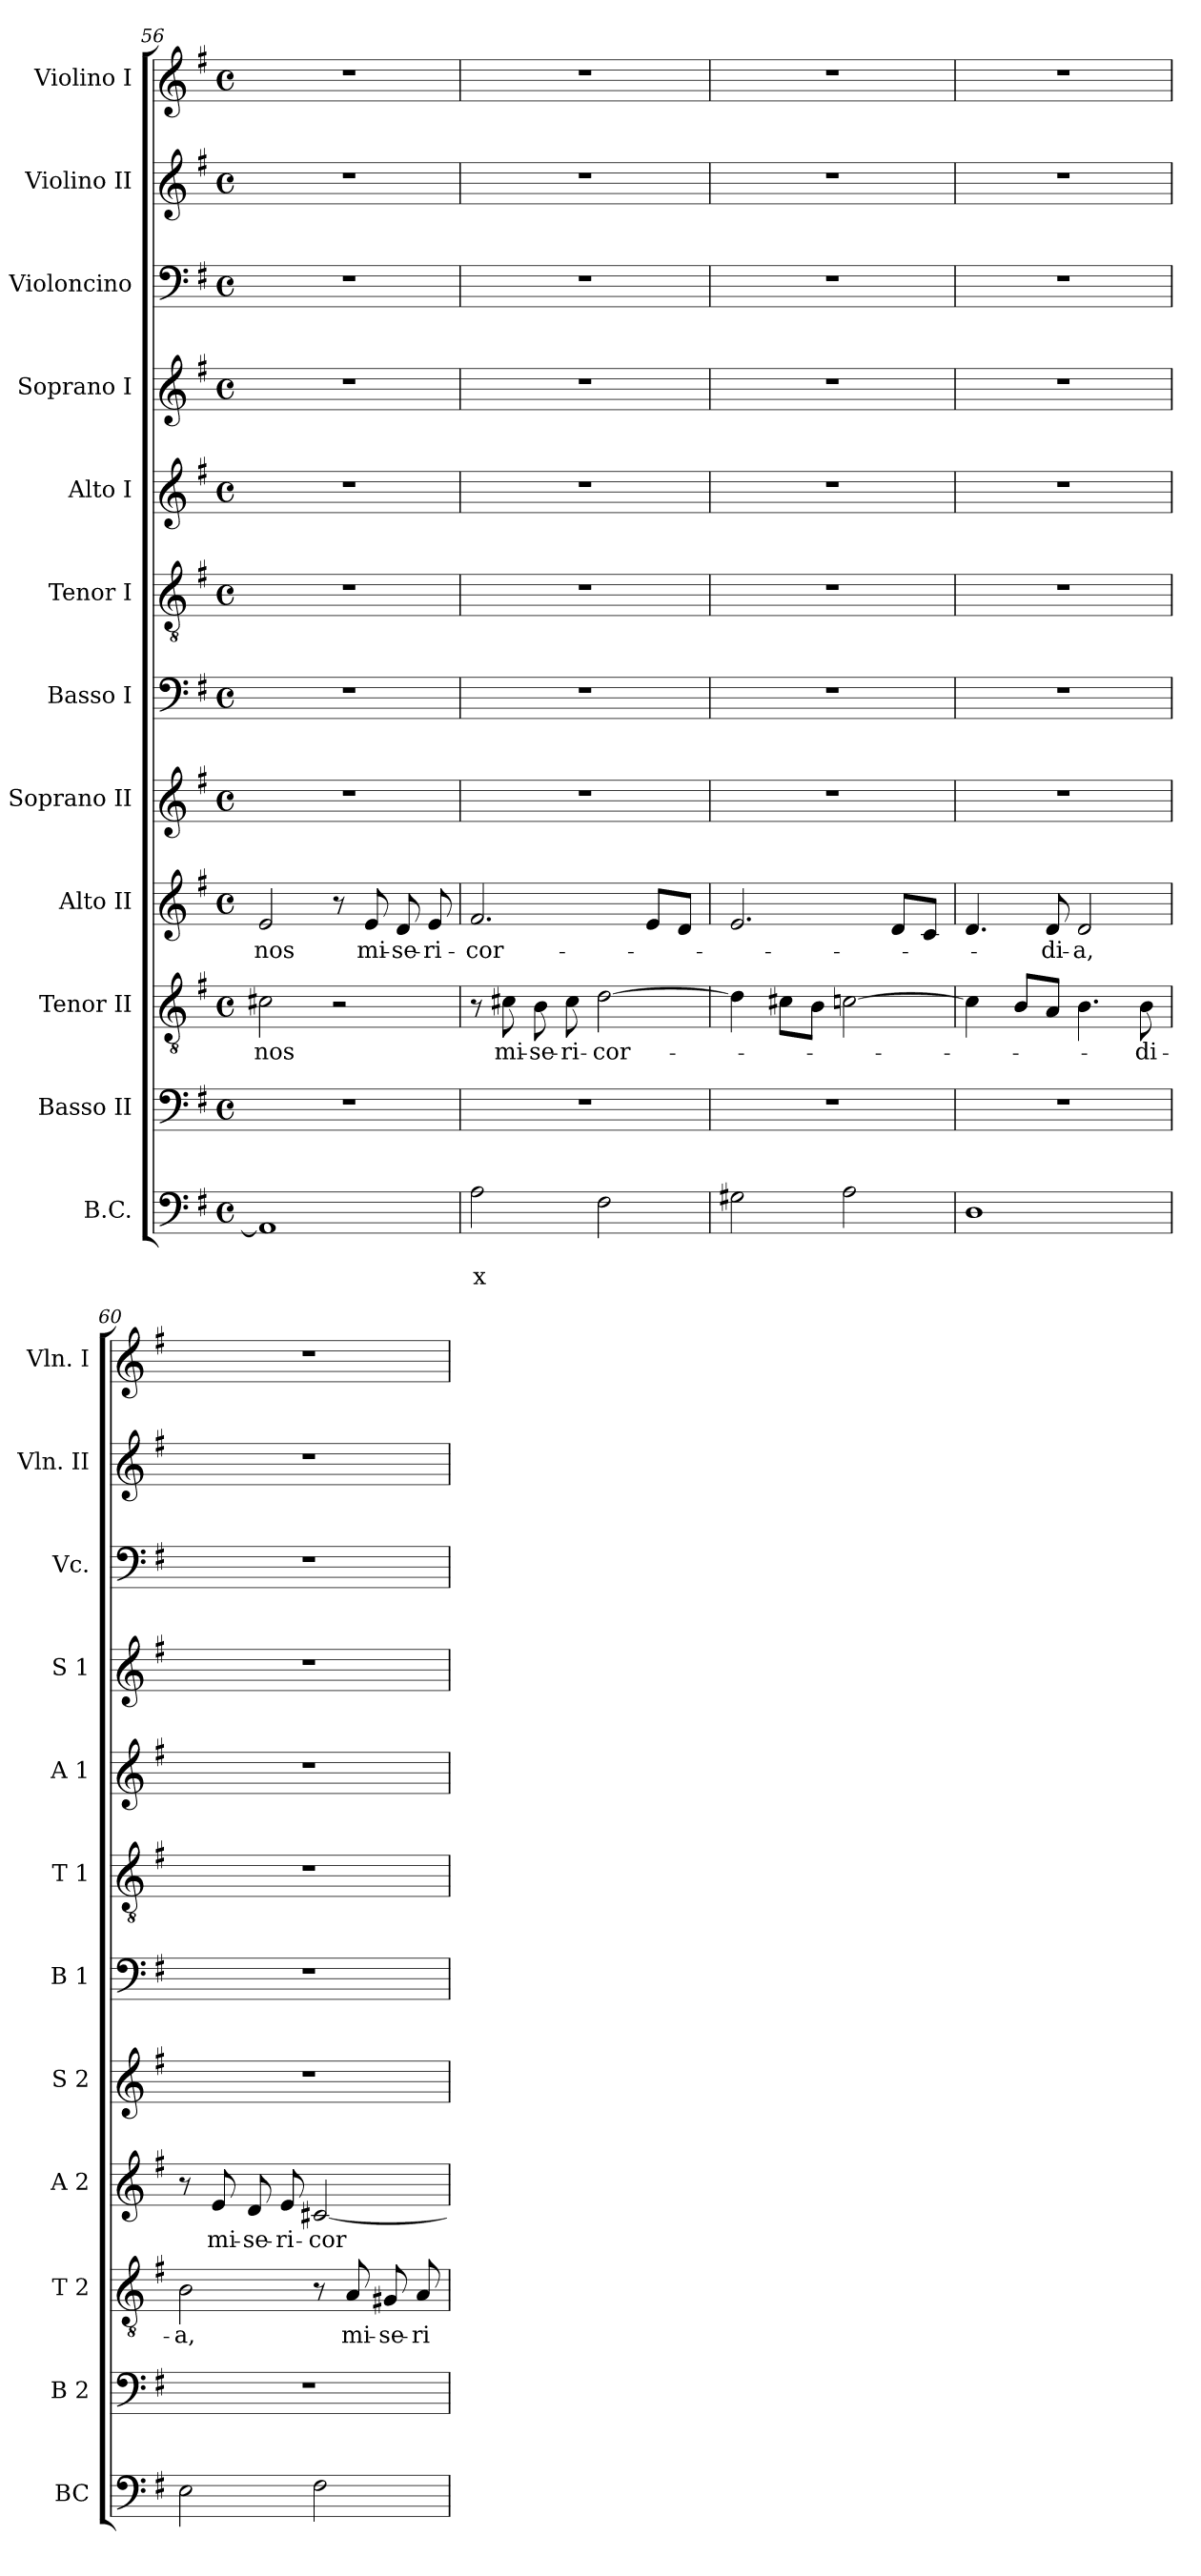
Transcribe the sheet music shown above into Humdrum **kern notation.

**kern	**text	**text	**kern	**kern	**text	**kern	**text	**kern	**kern	**kern	**kern	**kern	**kern	**kern	**kern
*part12	*part12	*part12	*part11	*part10	*part10	*part9	*part9	*part8	*part7	*part6	*part5	*part4	*part3	*part2	*part1
*staff12	*staff12	*staff12	*staff11	*staff10	*staff10	*staff9	*staff9	*staff8	*staff7	*staff6	*staff5	*staff4	*staff3	*staff2	*staff1
*I"B.C.	*	*	*I"Basso II	*I"Tenor II	*	*I"Alto II	*	*I"Soprano II	*I"Basso I	*I"Tenor I	*I"Alto I	*I"Soprano I	*I"Violoncino	*I"Violino II	*I"Violino I
*I'BC	*	*	*I'B 2	*I'T 2	*	*I'A 2	*	*I'S 2	*I'B 1	*I'T 1	*I'A 1	*I'S 1	*I'Vc.	*I'Vln. II	*I'Vln. I
!!LO:PB:g=z
*clefF4	*	*	*clefF4	*clefGv2	*	*clefG2	*	*clefG2	*clefF4	*clefGv2	*clefG2	*clefG2	*clefF4	*clefG2	*clefG2
*k[f#]	*	*	*k[f#]	*k[f#]	*	*k[f#]	*	*k[f#]	*k[f#]	*k[f#]	*k[f#]	*k[f#]	*k[f#]	*k[f#]	*k[f#]
*G:	*	*	*G:	*G:	*	*G:	*	*G:	*G:	*G:	*G:	*G:	*G:	*G:	*G:
*M4/4	*	*	*M4/4	*M4/4	*	*M4/4	*	*M4/4	*M4/4	*M4/4	*M4/4	*M4/4	*M4/4	*M4/4	*M4/4
*met(c)	*	*	*met(c)	*met(c)	*	*met(c)	*	*met(c)	*met(c)	*met(c)	*met(c)	*met(c)	*met(c)	*met(c)	*met(c)
=56	=56	=56	=56	=56	=56	=56	=56	=56	=56	=56	=56	=56	=56	=56	=56
!	!	!	!	!	!LO:LY:b	!	!LO:LY:b	!	!	!	!	!	!	!	!
1AA]	.	.	1r	2c#X\	nos	2e/	nos	1r	1r	1r	1r	1r	1r	1r	1r
.	.	.	.	2r	.	8r	.	.	.	.	.	.	.	.	.
!	!	!	!	!	!	!	!LO:LY:b	!	!	!	!	!	!	!	!
.	.	.	.	.	.	8e/	mi-	.	.	.	.	.	.	.	.
!	!	!	!	!	!	!	!LO:LY:b	!	!	!	!	!	!	!	!
.	.	.	.	.	.	8d/	-se-	.	.	.	.	.	.	.	.
!	!	!	!	!	!	!	!LO:LY:b	!	!	!	!	!	!	!	!
.	.	.	.	.	.	8e/	-ri-	.	.	.	.	.	.	.	.
=57	=57	=57	=57	=57	=57	=57	=57	=57	=57	=57	=57	=57	=57	=57	=57
!	!	!LO:LY:b	!	!	!	!	!LO:LY:b	!	!	!	!	!	!	!	!
2A\	.	x	1r	8r	.	2.f#/	-cor-	1r	1r	1r	1r	1r	1r	1r	1r
!	!	!	!	!	!LO:LY:b	!	!	!	!	!	!	!	!	!	!
.	.	.	.	8c#X\	mi-	.	.	.	.	.	.	.	.	.	.
!	!	!	!	!	!LO:LY:b	!	!	!	!	!	!	!	!	!	!
.	.	.	.	8B\	-se-	.	.	.	.	.	.	.	.	.	.
!	!	!	!	!	!LO:LY:b	!	!	!	!	!	!	!	!	!	!
.	.	.	.	8c#\	-ri-	.	.	.	.	.	.	.	.	.	.
!	!	!	!	!	!LO:LY:b	!	!	!	!	!	!	!	!	!	!
2F#\	.	.	.	[2d\	-cor-	.	.	.	.	.	.	.	.	.	.
.	.	.	.	.	.	8e/L	.	.	.	.	.	.	.	.	.
.	.	.	.	.	.	8d/J	.	.	.	.	.	.	.	.	.
=58	=58	=58	=58	=58	=58	=58	=58	=58	=58	=58	=58	=58	=58	=58	=58
2G#X\	.	.	1r	4d\]	.	2.e/	.	1r	1r	1r	1r	1r	1r	1r	1r
.	.	.	.	8c#X\L	.	.	.	.	.	.	.	.	.	.	.
.	.	.	.	8B\J	.	.	.	.	.	.	.	.	.	.	.
2A\	.	.	.	[2cn\	.	.	.	.	.	.	.	.	.	.	.
.	.	.	.	.	.	8d/L	.	.	.	.	.	.	.	.	.
.	.	.	.	.	.	8c/J	.	.	.	.	.	.	.	.	.
=59	=59	=59	=59	=59	=59	=59	=59	=59	=59	=59	=59	=59	=59	=59	=59
1D	.	.	1r	4c\]	.	4.d/	.	1r	1r	1r	1r	1r	1r	1r	1r
.	.	.	.	8B/L	.	.	.	.	.	.	.	.	.	.	.
!	!	!	!	!	!	!	!LO:LY:b	!	!	!	!	!	!	!	!
.	.	.	.	8A/J	.	8d/	-di-	.	.	.	.	.	.	.	.
!	!	!	!	!	!	!	!LO:LY:b	!	!	!	!	!	!	!	!
.	.	.	.	4.B\	.	2d/	-a,	.	.	.	.	.	.	.	.
!	!	!	!	!	!LO:LY:b	!	!	!	!	!	!	!	!	!	!
.	.	.	.	8B\	-di-	.	.	.	.	.	.	.	.	.	.
=60	=60	=60	=60	=60	=60	=60	=60	=60	=60	=60	=60	=60	=60	=60	=60
!	!	!	!	!	!LO:LY:b	!	!	!	!	!	!	!	!	!	!
2E\	.	.	1r	2B\	-a,	8r	.	1r	1r	1r	1r	1r	1r	1r	1r
!	!	!	!	!	!	!	!LO:LY:b	!	!	!	!	!	!	!	!
.	.	.	.	.	.	8e/	mi-	.	.	.	.	.	.	.	.
!	!	!	!	!	!	!	!LO:LY:b	!	!	!	!	!	!	!	!
.	.	.	.	.	.	8d/	-se-	.	.	.	.	.	.	.	.
!	!	!	!	!	!	!	!LO:LY:b	!	!	!	!	!	!	!	!
.	.	.	.	.	.	8e/	-ri-	.	.	.	.	.	.	.	.
!	!	!	!	!	!	!	!LO:LY:b	!	!	!	!	!	!	!	!
2F#\	.	.	.	8r	.	[2c#X/	-cor-	.	.	.	.	.	.	.	.
!	!	!	!	!	!LO:LY:b	!	!	!	!	!	!	!	!	!	!
.	.	.	.	8A/	mi-	.	.	.	.	.	.	.	.	.	.
!	!	!	!	!	!LO:LY:b	!	!	!	!	!	!	!	!	!	!
.	.	.	.	8G#X/	-se-	.	.	.	.	.	.	.	.	.	.
!	!	!	!	!	!LO:LY:b	!	!	!	!	!	!	!	!	!	!
.	.	.	.	8A/	-ri-	.	.	.	.	.	.	.	.	.	.
=	=	=	=	=	=	=	=	=	=	=	=	=	=	=	=
*-	*-	*-	*-	*-	*-	*-	*-	*-	*-	*-	*-	*-	*-	*-	*-
